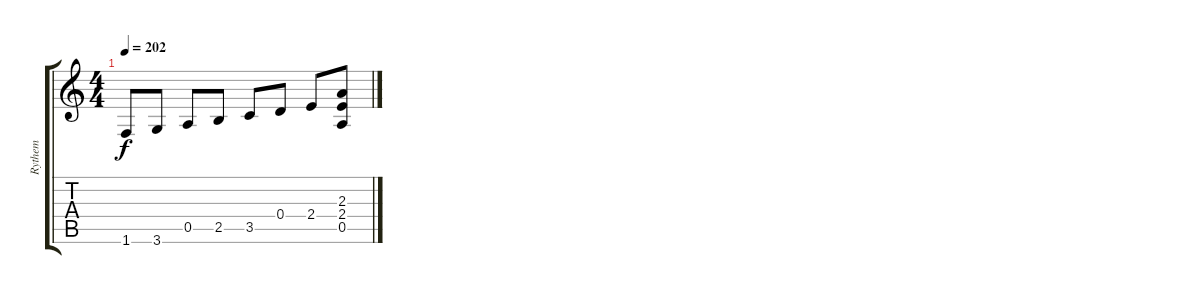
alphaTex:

\track ("Rythem" "Rythem") {instrument distortionguitar}
\staff {score tabs}
\tuning (E4 B3 G3 D3 A2 E2) {hide}
\ts (4 4)
\tempo 202
\clef g2
\ks c
1.6.8{dy f} 3.6.8 0.5.8 2.5.8 3.5.8 0.4.8 2.4.8 (2.3 2.4 0.5).8
